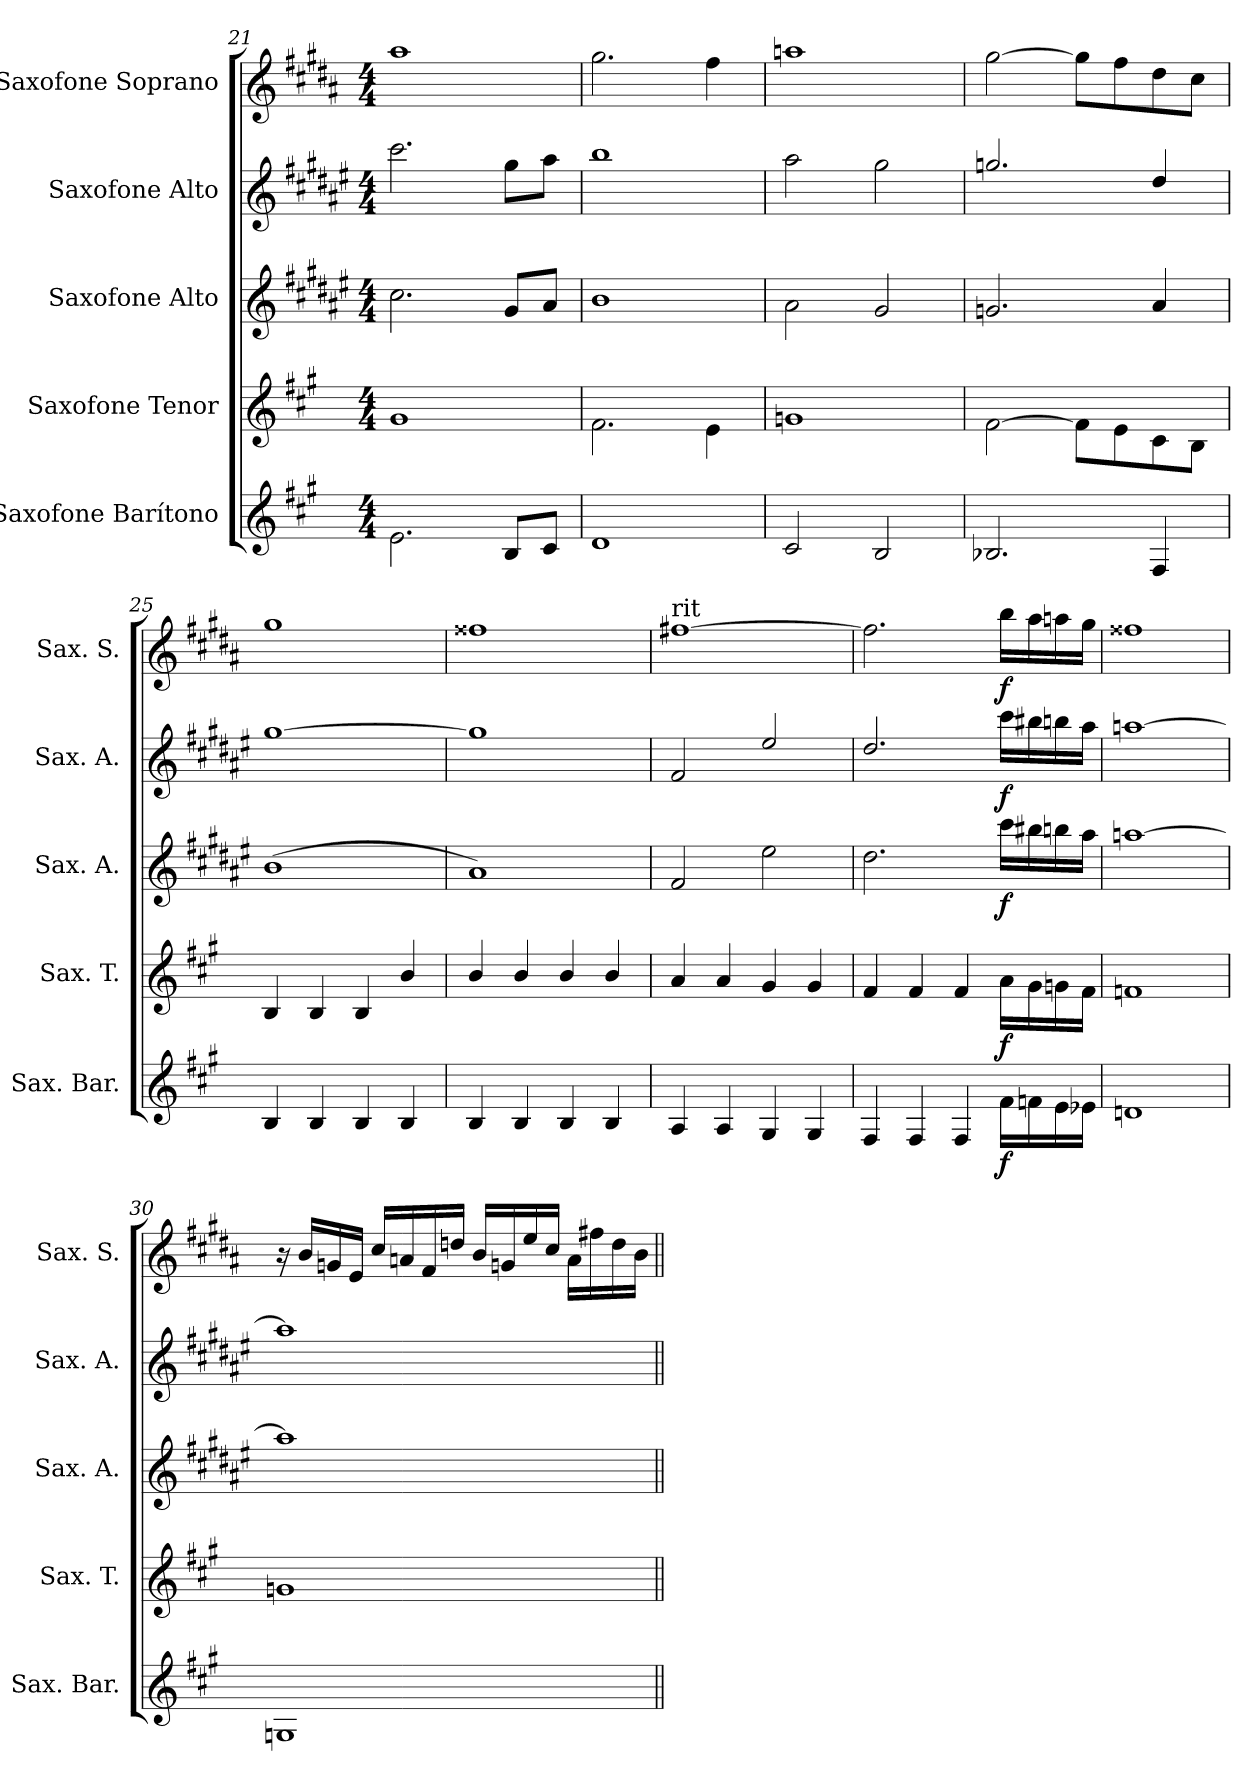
**kern	**dynam	**kern	**dynam	**kern	**dynam	**kern	**dynam	**kern	**dynam
*part5	*part5	*part4	*part4	*part3	*part3	*part2	*part2	*part1	*part1
*staff5	*staff5	*staff4	*staff4	*staff3	*staff3	*staff2	*staff2	*staff1	*staff1
*I"Saxofone Barítono	*	*I"Saxofone Tenor	*	*I"Saxofone Alto	*	*I"Saxofone Alto	*	*I"Saxofone Soprano	*
*I'Sax. Bar.	*	*I'Sax. T.	*	*I'Sax. A.	*	*I'Sax. A.	*	*I'Sax. S.	*
*clefG2	*	*clefG2	*	*clefG2	*	*clefG2	*	*clefG2	*
*ITrd12c21	*	*ITrd8c14	*	*ITrd5c9	*	*ITrd5c9	*	*ITrd1c2	*
*k[f#c#g#]	*	*k[f#c#g#]	*	*k[f#c#g#]	*	*k[f#c#g#]	*	*k[f#c#g#]	*
*M4/4	*	*M4/4	*	*M4/4	*	*M4/4	*	*M4/4	*
=21	=21	=21	=21	=21	=21	=21	=21	=21	=21
2.E\	.	1G#	.	2.e\	.	2.ee\	.	1gg#	.
8BB/L	.	.	.	8B/L	.	8b\L	.	.	.
8C#/J	.	.	.	8c#/J	.	8cc#\J	.	.	.
=22	=22	=22	=22	=22	=22	=22	=22	=22	=22
1D	.	2.F#\	.	1d	.	1dd	.	2.ff#\	.
.	.	4E\	.	.	.	.	.	4ee\	.
!!LO:PB:g=z
=23	=23	=23	=23	=23	=23	=23	=23	=23	=23
2C#/	.	1Gn	.	2c#\	.	2cc#\	.	1ggn	.
2BB/	.	.	.	2B/	.	2b\	.	.	.
=24	=24	=24	=24	=24	=24	=24	=24	=24	=24
2.BB-X/	.	[2F#\	.	2.B-X/	.	2.b-X/	.	[2ff#\	.
.	.	8F#\L]	.	.	.	.	.	8ff#\L]	.
.	.	8E\	.	.	.	.	.	8ee\	.
4FF#/	.	8C#\	.	4c#/	.	4f#/	.	8cc#\	.
.	.	8BB\J	.	.	.	.	.	8b\J	.
=25	=25	=25	=25	=25	=25	=25	=25	=25	=25
4BB/	.	4BB/	.	(1d	.	[1b	.	1ff#	.
4BB/	.	4BB/	.	.	.	.	.	.	.
4BB/	.	4BB/	.	.	.	.	.	.	.
4BB/	.	4B/	.	.	.	.	.	.	.
=26	=26	=26	=26	=26	=26	=26	=26	=26	=26
4BB/	.	4B/	.	1c#)	.	1b]	.	1ee#X	.
4BB/	.	4B/	.	.	.	.	.	.	.
4BB/	.	4B/	.	.	.	.	.	.	.
4BB/	.	4B/	.	.	.	.	.	.	.
=27	=27	=27	=27	=27	=27	=27	=27	=27	=27
*	*	*	*	*	*	*	*	*MM55	*
!	!	!	!	!	!	!	!	!LO:TX:a:t=rit	!
4AA/	.	4A/	.	2A/	.	2A/	.	[1een	.
4AA/	.	4A/	.	.	.	.	.	.	.
4GG#/	.	4G#/	.	2g#\	.	2g#/	.	.	.
4GG#/	.	4G#/	.	.	.	.	.	.	.
=28	=28	=28	=28	=28	=28	=28	=28	=28	=28
*	*	*	*	*	*	*	*	*MM50	*
4FF#/	.	4F#/	.	2.f#\	.	2.f#/	.	2.ee\]	.
4FF#/	.	4F#/	.	.	.	.	.	.	.
4FF#/	.	4F#/	.	.	.	.	.	.	.
*	*	*	*	*	*	*	*	*MM100	*
!	!LO:DY:b	!	!LO:DY:b	!	!LO:DY:b	!	!LO:DY:b	!	!LO:DY:b
16F#\LL	f	16A\LL	f	16ee\LL	f	16ee\LL	f	16aa\LL	f
16Fn\	.	16G#\	.	16dd#X\	.	16dd#X\	.	16gg#\	.
16E\	.	16Gn\	.	16ddn\	.	16ddn\	.	16ggn\	.
16E-X\JJ	.	16F#\JJ	.	16cc#\JJ	.	16cc#\JJ	.	16ff#\JJ	.
=29	=29	=29	=29	=29	=29	=29	=29	=29	=29
1Dn	.	1Fn	.	[1ccn	.	[1ccn	.	1ee#X	.
!!LO:LB:g=z
=30	=30	=30	=30	=30	=30	=30	=30	=30	=30
*	*	*	*	*	*	*	*	*MM80	*
1GGn	.	1Gn	.	1cc]	.	1cc]	.	16r	.
.	.	.	.	.	.	.	.	16a/LL	.
.	.	.	.	.	.	.	.	16fn/	.
.	.	.	.	.	.	.	.	16d/JJ	.
.	.	.	.	.	.	.	.	16b/LL	.
.	.	.	.	.	.	.	.	16gn/	.
.	.	.	.	.	.	.	.	16e/	.
.	.	.	.	.	.	.	.	16ccn/JJ	.
.	.	.	.	.	.	.	.	16a/LL	.
.	.	.	.	.	.	.	.	16fn/	.
.	.	.	.	.	.	.	.	16dd/	.
.	.	.	.	.	.	.	.	16b/JJ	.
.	.	.	.	.	.	.	.	16g\LL	.
.	.	.	.	.	.	.	.	16een\	.
.	.	.	.	.	.	.	.	16cc\	.
.	.	.	.	.	.	.	.	16a\JJ	.
=||	=||	=||	=||	=||	=||	=||	=||	=||	=||
*-	*-	*-	*-	*-	*-	*-	*-	*-	*-
